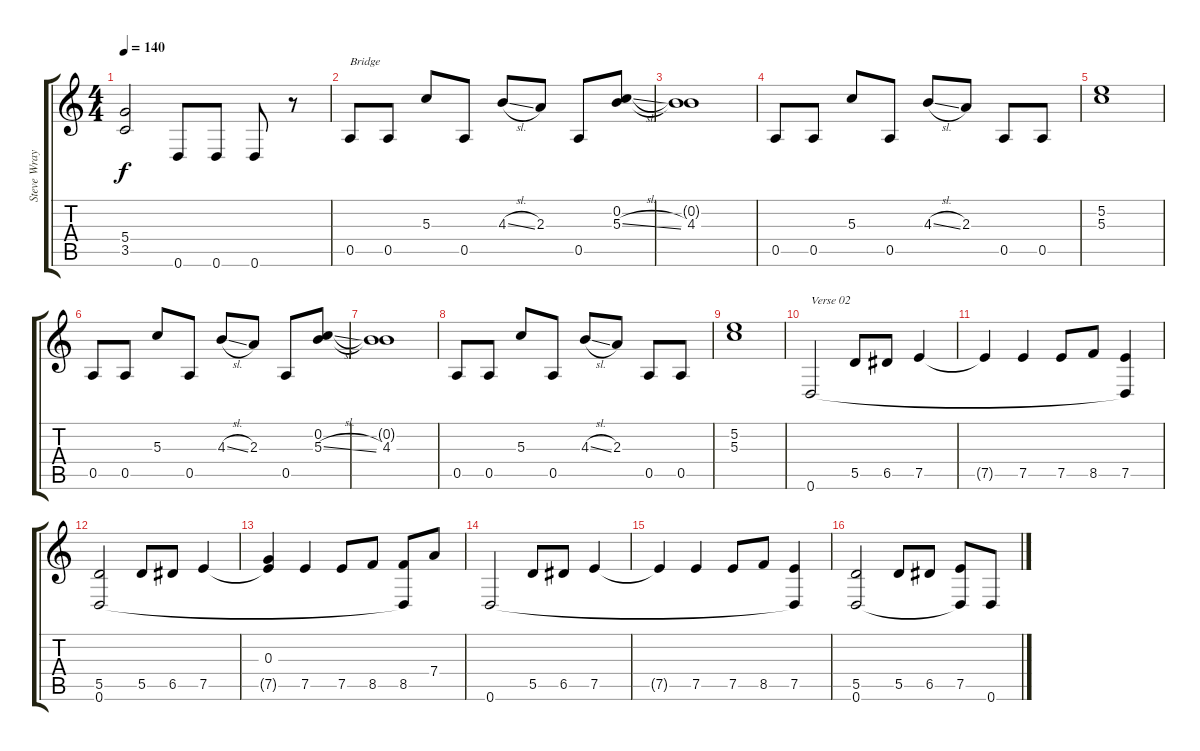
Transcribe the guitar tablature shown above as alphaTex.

\track ("Steve Wray" "Steve Wray") {instrument distortionguitar}
\staff {score tabs}
\tuning (E4 B3 G3 D3 A2 D2) {hide}
\ts (4 4)
\tempo 140
\clef g2
\ks c
(5.4 3.5).2{dy f} 0.6.8 0.6.8 0.6.8 r.8 |
0.5.8{txt "Bridge"} 0.5.8 5.3.8 0.5.8 4.3{sl}.8 2.3.8 0.5.8 (0.2 5.3{sl}).8 |
(0.2{t} 4.3).1 |
0.5.8 0.5.8 5.3.8 0.5.8 4.3{sl}.8 2.3.8 0.5.8 0.5.8 |
(5.2 5.3).1 |
0.5.8 0.5.8 5.3.8 0.5.8 4.3{sl}.8 2.3.8 0.5.8 (0.2 5.3{sl}).8 |
(0.2{t} 4.3).1 |
0.5.8 0.5.8 5.3.8 0.5.8 4.3{sl}.8 2.3.8 0.5.8 0.5.8 |
(5.2 5.3).1 |
0.6.2{txt "Verse 02"} 5.5.8 6.5.8 7.5.4 |
7.5{t}.4 7.5.4 7.5.8 8.5.8 (7.5 0.6{t}).4 |
(5.5 0.6).2 5.5.8 6.5.8 7.5.4 |
(0.3 7.5{t}).4 7.5.4 7.5.8 8.5.8 (8.5 0.6{t}).8 7.4.8 |
0.6.2 5.5.8 6.5.8 7.5.4 |
7.5{t}.4 7.5.4 7.5.8 8.5.8 (7.5 0.6{t}).4 |
(5.5 0.6).2 5.5.8 6.5.8 (7.5 0.6{t}).8 0.6.8
